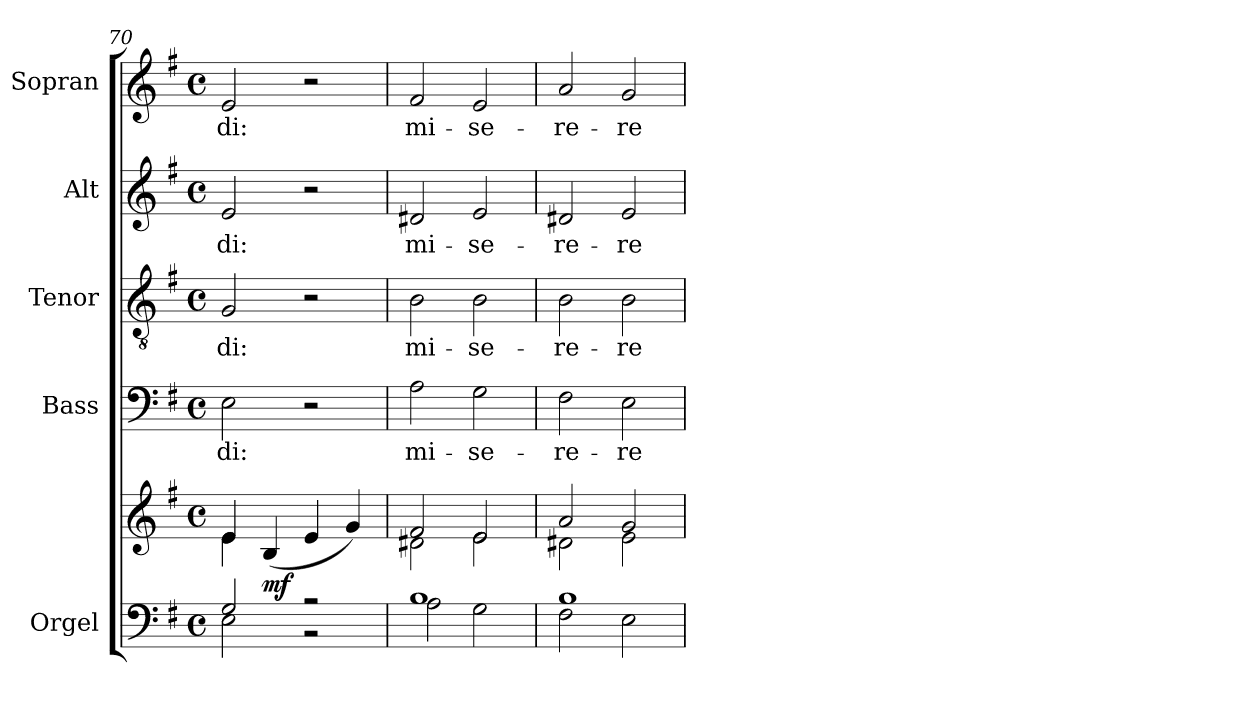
**kern	**kern	**dynam	**kern	**text	**kern	**text	**kern	**text	**kern	**text
*part5	*part5	*part5	*part4	*part4	*part3	*part3	*part2	*part2	*part1	*part1
*staff6	*staff5	*staff5/6	*staff4	*staff4	*staff3	*staff3	*staff2	*staff2	*staff1	*staff1
*I"Orgel	*	*	*I"Bass	*	*I"Tenor	*	*I"Alt	*	*I"Sopran	*
*I'Org.	*	*	*I'B.	*	*I'T.	*	*I'A.	*	*I'S.	*
*clefF4	*clefG2	*	*clefF4	*	*clefGv2	*	*clefG2	*	*clefG2	*
*k[f#]	*k[f#]	*	*k[f#]	*	*k[f#]	*	*k[f#]	*	*k[f#]	*
*G:	*G:	*	*G:	*	*G:	*	*G:	*	*G:	*
*M4/4	*M4/4	*	*M4/4	*	*M4/4	*	*M4/4	*	*M4/4	*
*met(c)	*met(c)	*	*met(c)	*	*met(c)	*	*met(c)	*	*met(c)	*
=70	=70	=70	=70	=70	=70	=70	=70	=70	=70	=70
*^	*^	*	*	*	*	*	*	*	*	*
!	!	!	!	!	!	!LO:LY:b	!	!LO:LY:b	!	!LO:LY:b	!	!LO:LY:b
2G/	2E\	4e/	4e\	.	2E\	-di:	2G/	-di:	2e/	-di:	2e/	-di:
!	!	!	!	!LO:DY:b	!	!	!	!	!	!	!	!
.	.	(<4B/	2.ryy	mf	.	.	.	.	.	.	.	.
2r	2r	4e/	.	.	2r	.	2r	.	2r	.	2r	.
.	.	4g/)	.	.	.	.	.	.	.	.	.	.
=71	=71	=71	=71	=71	=71	=71	=71	=71	=71	=71	=71	=71
!	!	!	!	!	!	!LO:LY:b	!	!LO:LY:b	!	!LO:LY:b	!	!LO:LY:b
1B	2A\	2f#/	2d#X\	.	2A\	mi-	2B\	mi-	2d#X/	mi-	2f#/	mi-
!	!	!	!	!	!	!LO:LY:b	!	!LO:LY:b	!	!LO:LY:b	!	!LO:LY:b
.	2G\	2e/	2e\	.	2G\	-se-	2B\	-se-	2e/	-se-	2e/	-se-
=72	=72	=72	=72	=72	=72	=72	=72	=72	=72	=72	=72	=72
!	!	!	!	!	!	!LO:LY:b	!	!LO:LY:b	!	!LO:LY:b	!	!LO:LY:b
1B	2F#\	2a/	2d#X\	.	2F#\	-re-	2B\	-re-	2d#X/	-re-	2a/	-re-
!	!	!	!	!	!	!LO:LY:b	!	!LO:LY:b	!	!LO:LY:b	!	!LO:LY:b
.	2E\	2g/	2e\	.	2E\	-re-	2B\	-re	2e/	-re	2g/	-re
*v	*v	*	*	*	*	*	*	*	*	*	*	*
*	*v	*v	*	*	*	*	*	*	*	*	*
=	=	=	=	=	=	=	=	=	=	=
*-	*-	*-	*-	*-	*-	*-	*-	*-	*-	*-
